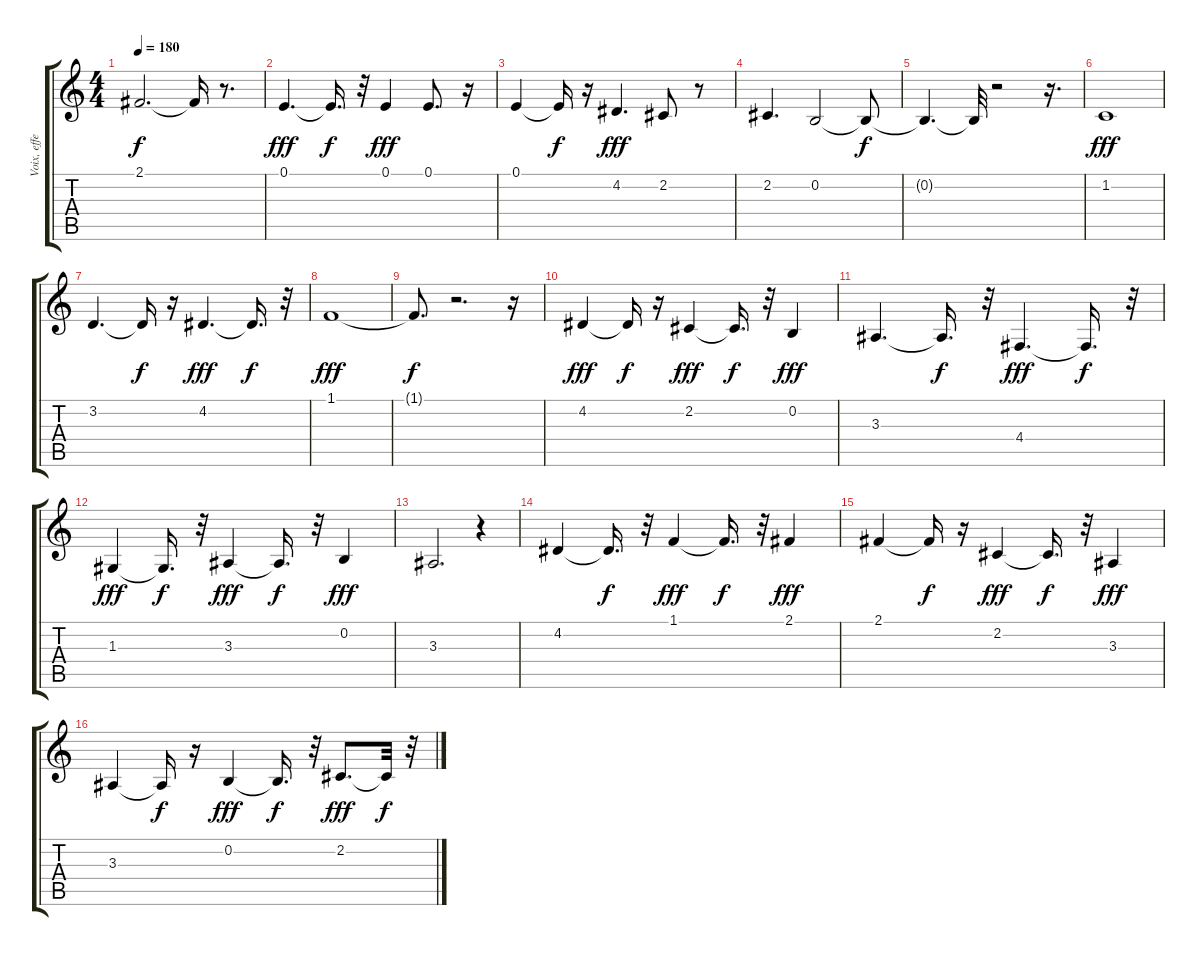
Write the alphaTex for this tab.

\track ("Voix, effets" "Voix, effe") {instrument seashore}
\staff {score tabs}
\tuning (E4 B3 G3 D3 A2 E2) {hide}
\ts (4 4)
\tempo 180
\clef g2
\ks c
2.1{t}.2{d dy f} 2.1{t}.16 r.8{d} |
0.1.4{d dy fff} 0.1{t}.16{d dy f} r.32 0.1.4{dy fff} 0.1.8{d} r.16 |
0.1.4 0.1{t}.16{dy f} r.16 4.2.4{d dy fff} 2.2.8 r.8 |
2.2.4{d} 0.2.2 0.2{t}.8{dy f} |
0.2{t}.4{d} 0.2{t}.32 r.2 r.16{d} |
1.2.1{dy fff} |
3.2.4{d} 3.2{t}.16{dy f} r.16 4.2.4{d dy fff} 4.2{t}.16{d dy f} r.32 |
1.1.1{dy fff} |
1.1{t}.8{d dy f} r.2{d} r.16 |
4.2.4{dy fff} 4.2{t}.16{dy f} r.16 2.2.4{dy fff} 2.2{t}.16{d dy f} r.32 0.2.4{dy fff} |
3.3.4{d} 3.3{t}.16{d dy f} r.32 4.4.4{d dy fff} 4.4{t}.16{d dy f} r.32 |
1.3.4{dy fff} 1.3{t}.16{d dy f} r.32 3.3.4{dy fff} 3.3{t}.16{d dy f} r.32 0.2.4{dy fff} |
3.3.2{d} r.4 |
4.2.4 4.2{t}.16{d dy f} r.32 1.1.4{dy fff} 1.1{t}.16{d dy f} r.32 2.1.4{dy fff} |
2.1.4 2.1{t}.16{dy f} r.16 2.2.4{dy fff} 2.2{t}.16{d dy f} r.32 3.3.4{dy fff} |
3.3.4 3.3{t}.16{dy f} r.16 0.2.4{dy fff} 0.2{t}.16{d dy f} r.32 2.2.8{d dy fff} 2.2{t}.32{dy f} r.32
